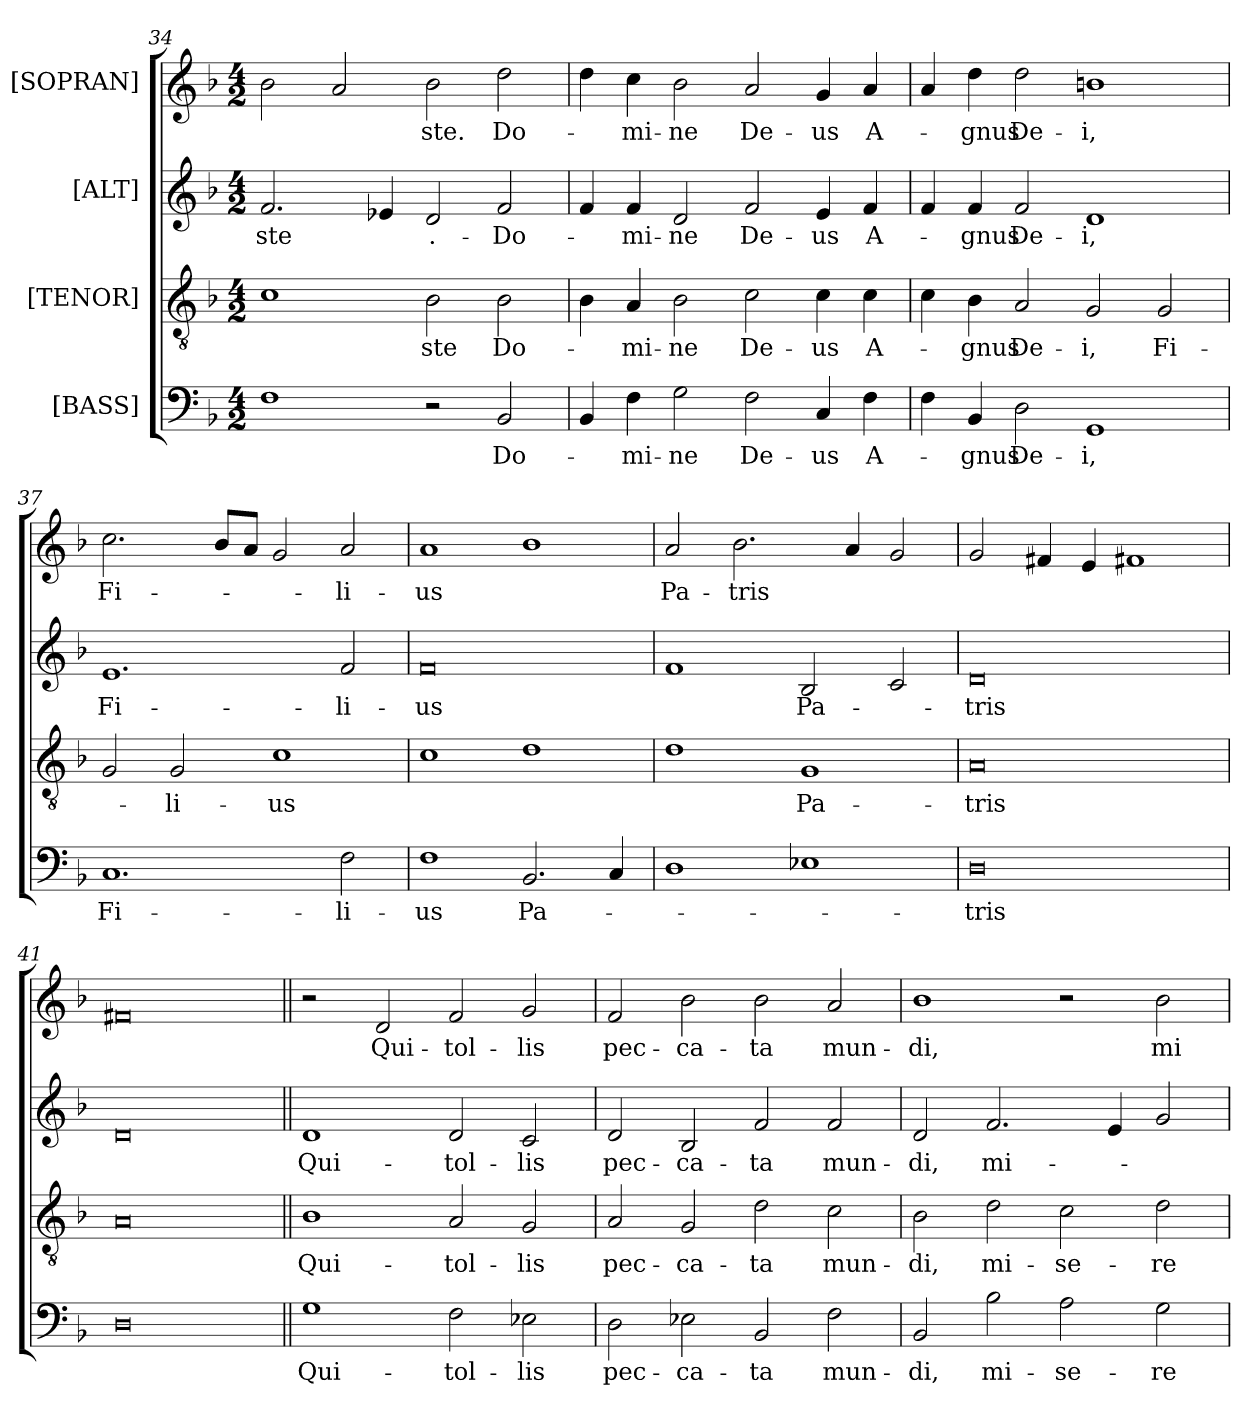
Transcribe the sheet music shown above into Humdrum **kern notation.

**kern	**text	**kern	**text	**kern	**text	**kern	**text
*part4	*part4	*part3	*part3	*part2	*part2	*part1	*part1
*staff4	*staff4	*staff3	*staff3	*staff2	*staff2	*staff1	*staff1
*I"[BASS]	*	*I"[TENOR]	*	*I"[ALT]	*	*I"[SOPRAN]	*
*clefF4	*	*clefGv2	*	*clefG2	*	*clefG2	*
*k[b-]	*	*k[b-]	*	*k[b-]	*	*k[b-]	*
*d:	*	*d:	*	*d:	*	*d:	*
*M4/2	*	*M4/2	*	*M4/2	*	*M4/2	*
=34	=34	=34	=34	=34	=34	=34	=34
1F\	.	1c\	.	2.f/	-ste	2b-\	.
.	.	.	.	.	.	2a/	.
.	.	.	.	4e-Xi/	.	.	.
2r	.	2B-\	-ste	2d/	.-	2b-\	-ste.
2BB-/	Do-	2B-\	Do-	2f/	Do-	2dd\	Do-
!!LO:LB:g=z
=35	=35	=35	=35	=35	=35	=35	=35
4BB-/	.	4B-\	.	4f/	.	4dd\	.
4F\	-mi-	4A/	-mi-	4f/	-mi-	4cc\	-mi-
2G\	-ne	2B-\	-ne	2d/	-ne	2b-\	-ne
2F\	De-	2c\	De-	2f/	De-	2a/	De-
4C/	-us	4c\	-us	4e/	-us	4g/	-us
4F\	A-	4c\	A-	4f/	A-	4a/	A-
=36	=36	=36	=36	=36	=36	=36	=36
4F\	.	4c\	.	4f/	.	4a/	.
4BB-/	-gnus	4B-\	-gnus	4f/	-gnus	4dd\	-gnus
2D\	De-	2A/	De-	2f/	De-	2dd\	De-
1GG/	-i,	2G/	-i,	1d/	-i,	1bni\	-i,
.	.	2G/	Fi-	.	.	.	.
=37	=37	=37	=37	=37	=37	=37	=37
1.C/	Fi-	2G/	.	1.e/	Fi-	2.cc\	Fi-
.	.	2G/	-li-	.	.	.	.
.	.	.	.	.	.	8b-/L	.
.	.	.	.	.	.	8a/J	.
.	.	1c\	-us	.	.	2g/	.
2F\	-li-	.	.	2f/	-li-	2a/	-li-
!!LO:PB:g=z
=38	=38	=38	=38	=38	=38	=38	=38
1F\	-us	1c\	.	0f/	-us	1a/	-us
2.BB-/	Pa-	1d\	.	.	.	1b-\	.
4C/	.	.	.	.	.	.	.
=39	=39	=39	=39	=39	=39	=39	=39
1D\	.	1d\	.	1f/	.	2a/	Pa-
.	.	.	.	.	.	2.b-\	-tris
1E-Xi\	.	1G/	Pa-	2B-/	Pa-	.	.
.	.	.	.	.	.	4a/	.
.	.	.	.	2c/	.	2g/	.
=40	=40	=40	=40	=40	=40	=40	=40
0D\	-tris	0A/	-tris	0d/	-tris	2g/	.
.	.	.	.	.	.	4f#Xi/	.
.	.	.	.	.	.	4e/	.
.	.	.	.	.	.	1f#Xi/	.
=41	=41	=41	=41	=41	=41	=41	=41
0D\	.	0A/	.	0d/	.	0f#Xi/	.
!!LO:LB:g=z
=42||	=42||	=42||	=42||	=42||	=42||	=42||	=42||
1G\	Qui-	1B-\	Qui-	1d/	Qui-	2r	.
.	.	.	.	.	.	2d/	Qui-
2F\	tol-	2A/	tol-	2d/	tol-	2f/	tol-
2E-Xi\	-lis	2G/	-lis	2c/	-lis	2g/	-lis
=43	=43	=43	=43	=43	=43	=43	=43
2D\	pec-	2A/	pec-	2d/	pec-	2f/	pec-
2E-Xi\	-ca-	2G/	-ca-	2B-/	-ca-	2b-\	-ca-
2BB-/	-ta	2d\	-ta	2f/	-ta	2b-\	-ta
2F\	mun-	2c\	mun-	2f/	mun-	2a/	mun-
=44	=44	=44	=44	=44	=44	=44	=44
2BB-/	-di,	2B-\	-di,	2d/	-di,	1b-\	-di,
2B-\	mi-	2d\	mi-	2.f/	mi-	.	.
2A\	-se-	2c\	-se-	.	.	2r	.
.	.	.	.	4e/	.	.	.
2G\	-re-	2d\	-re-	2g/	.	2b-\	mi-
=	=	=	=	=	=	=	=
*-	*-	*-	*-	*-	*-	*-	*-
